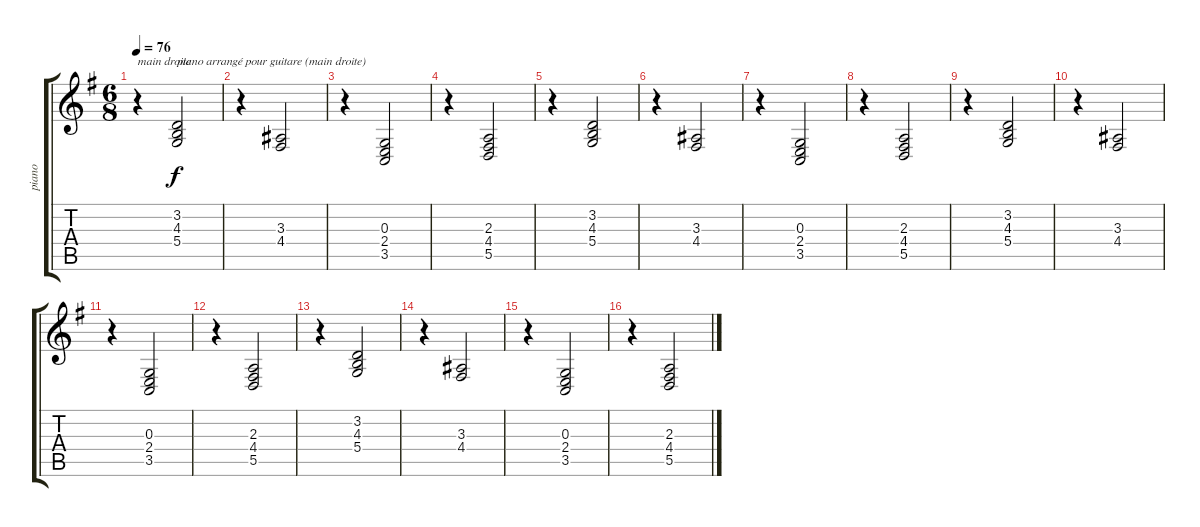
\track ("piano" "piano") {instrument acousticgrandpiano}
\staff {score tabs}
\tuning (E4 B3 G3 D3 A2 E2) {hide}
\ts (6 8)
\tempo 76
\clef g2
\ks g
r.4{txt "main droite" dy f instrument acousticgrandpiano} (3.2 4.3 5.4).2{txt "piano arrangé pour guitare (main droite)"} |
r.4 (3.3 4.4).2 |
r.4 (0.3 2.4 3.5).2 |
r.4 (2.3 4.4 5.5).2 |
r.4 (3.2 4.3 5.4).2 |
r.4 (3.3 4.4).2 |
r.4 (0.3 2.4 3.5).2 |
r.4 (2.3 4.4 5.5).2 |
r.4 (3.2 4.3 5.4).2 |
r.4 (3.3 4.4).2 |
r.4 (0.3 2.4 3.5).2 |
r.4 (2.3 4.4 5.5).2 |
r.4 (3.2 4.3 5.4).2 |
r.4 (3.3 4.4).2 |
r.4 (0.3 2.4 3.5).2 |
r.4 (2.3 4.4 5.5).2
